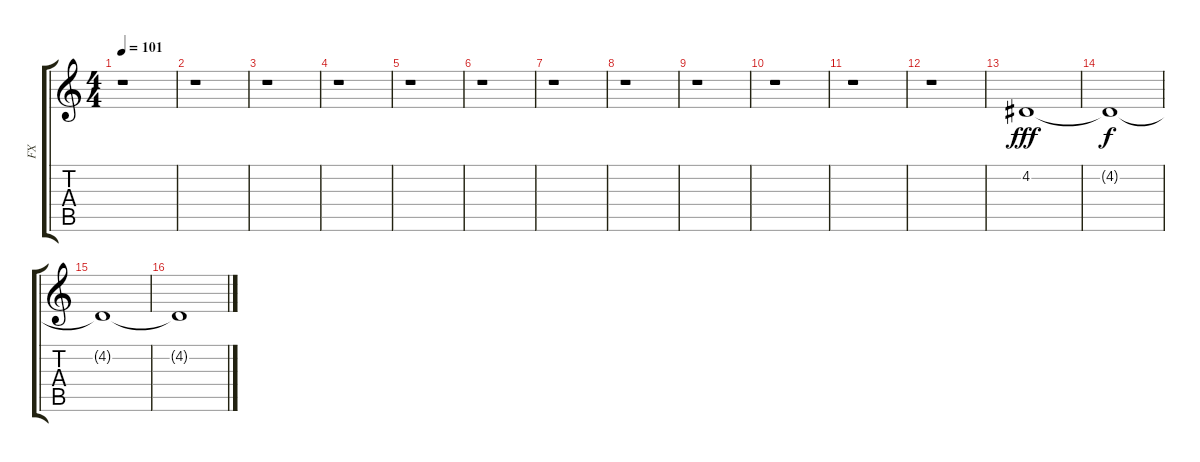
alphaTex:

\track ("FX" "FX") {instrument fx8scifi}
\staff {score tabs}
\tuning (E4 B3 G3 D3 A2 E2) {hide}
\ts (4 4)
\tempo 101
\clef g2
\ks c
r.1{dy f} |
r.1 |
r.1 |
r.1 |
r.1 |
r.1 |
r.1 |
r.1 |
r.1 |
r.1 |
r.1 |
r.1 |
4.2.1{dy fff volume 5} |
4.2{t}.1{dy f} |
4.2{t}.1 |
4.2{t}.1
